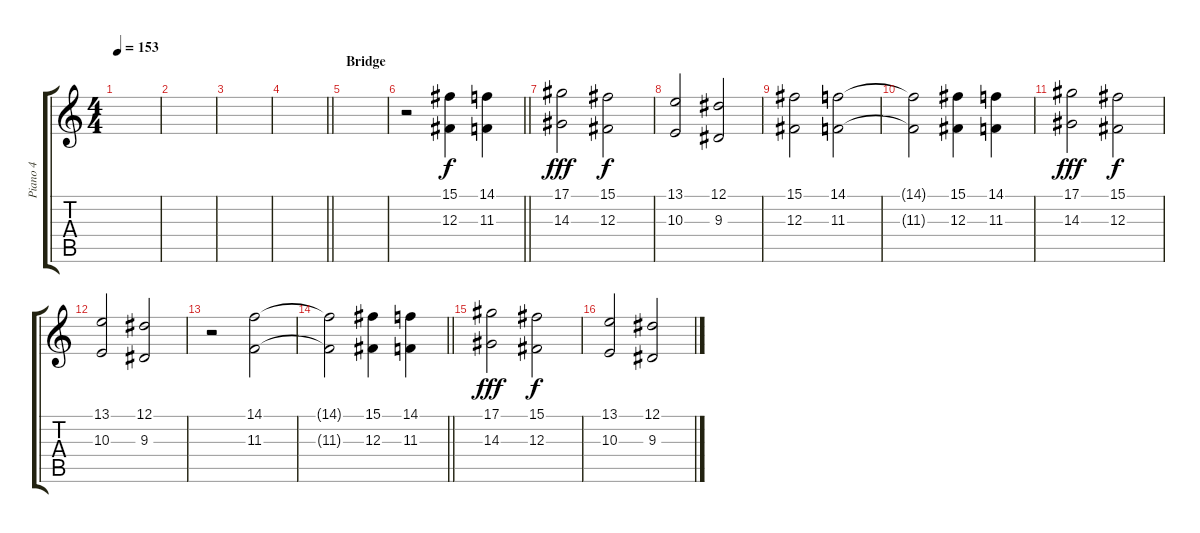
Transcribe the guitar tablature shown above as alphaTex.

\track ("Piano 4" "Piano 4") {instrument acousticgrandpiano}
\staff {score tabs}
\tuning (Eb4 Bb3 Gb3 Db3 Ab2 Db2) {hide}
\ts (4 4)
\tempo 153
\clef g2
\ks c
|
|
|
\barLineRight lightlight
|
\section ("" "Bridge")
|
\barLineRight lightlight
r.2 (15.1 12.3).4 (14.1 11.3).4 |
(17.1 14.3).2{dy fff} (15.1 12.3).2{dy f} |
(13.1 10.3).2 (12.1 9.3).2 |
(15.1 12.3).2 (14.1 11.3).2 |
(14.1{t} 11.3{t}).2 (15.1 12.3).4 (14.1 11.3).4 |
(17.1 14.3).2{dy fff} (15.1 12.3).2{dy f} |
(13.1 10.3).2 (12.1 9.3).2 |
r.2 (14.1 11.3).2 |
\barLineRight lightlight
(14.1{t} 11.3{t}).2 (15.1 12.3).4 (14.1 11.3).4 |
(17.1 14.3).2{dy fff} (15.1 12.3).2{dy f} |
(13.1 10.3).2 (12.1 9.3).2
